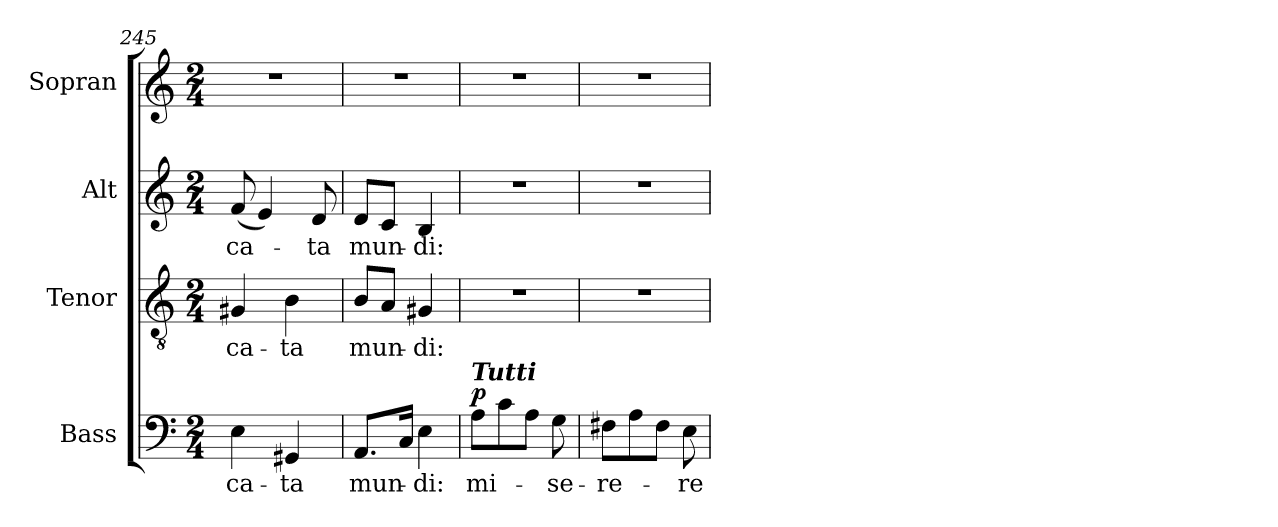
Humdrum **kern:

**kern	**text	**dynam	**kern	**text	**kern	**text	**kern
*part4	*part4	*part4	*part3	*part3	*part2	*part2	*part1
*staff4	*staff4	*staff4	*staff3	*staff3	*staff2	*staff2	*staff1
*I"Bass	*	*	*I"Tenor	*	*I"Alt	*	*I"Sopran
*I'B.	*	*	*I'T.	*	*I'A.	*	*I'S.
*clefF4	*	*	*clefGv2	*	*clefG2	*	*clefG2
*k[]	*	*	*k[]	*	*k[]	*	*k[]
*C:	*	*	*C:	*	*C:	*	*C:
*M2/4	*	*	*M2/4	*	*M2/4	*	*M2/4
=245	=245	=245	=245	=245	=245	=245	=245
!	!LO:LY:b	!	!	!LO:LY:b	!	!LO:LY:b	!
4E\	-ca-	.	4G#X/	-ca-	(<8f/	-ca-	2r
.	.	.	.	.	4e/)	.	.
!	!LO:LY:b	!	!	!LO:LY:b	!	!	!
4GG#X/	-ta	.	4B\	-ta	.	.	.
!	!	!	!	!	!	!LO:LY:b	!
.	.	.	.	.	8d/	-ta	.
=246	=246	=246	=246	=246	=246	=246	=246
!	!LO:LY:b	!	!	!LO:LY:b	!	!LO:LY:b	!
8.AA/L	mun-	.	8B/L	mun-	8d/L	mun-	2r
.	.	.	8A/J	.	8c/J	.	.
16C/Jk	.	.	.	.	.	.	.
!	!LO:LY:b	!	!	!LO:LY:b	!	!LO:LY:b	!
4E\	-di:	.	4G#X/	-di:	4B/	-di:	.
=247	=247	=247	=247	=247	=247	=247	=247
!LO:TX:a:Bi:t=Tutti	!	!	!	!	!	!	!
!	!LO:LY:b	!LO:DY:a	!	!	!	!	!
8A\L	mi-	p	2r	.	2r	.	2r
8c\	.	.	.	.	.	.	.
8A\J	.	.	.	.	.	.	.
!	!LO:LY:b	!	!	!	!	!	!
8G\	-se-	.	.	.	.	.	.
!!LO:PB:g=z
=248	=248	=248	=248	=248	=248	=248	=248
!	!LO:LY:b	!	!	!	!	!	!
8F#X\L	-re-	.	2r	.	2r	.	2r
8A\	.	.	.	.	.	.	.
8F#\J	.	.	.	.	.	.	.
!	!LO:LY:b	!	!	!	!	!	!
8E\	-re	.	.	.	.	.	.
=	=	=	=	=	=	=	=
*-	*-	*-	*-	*-	*-	*-	*-
